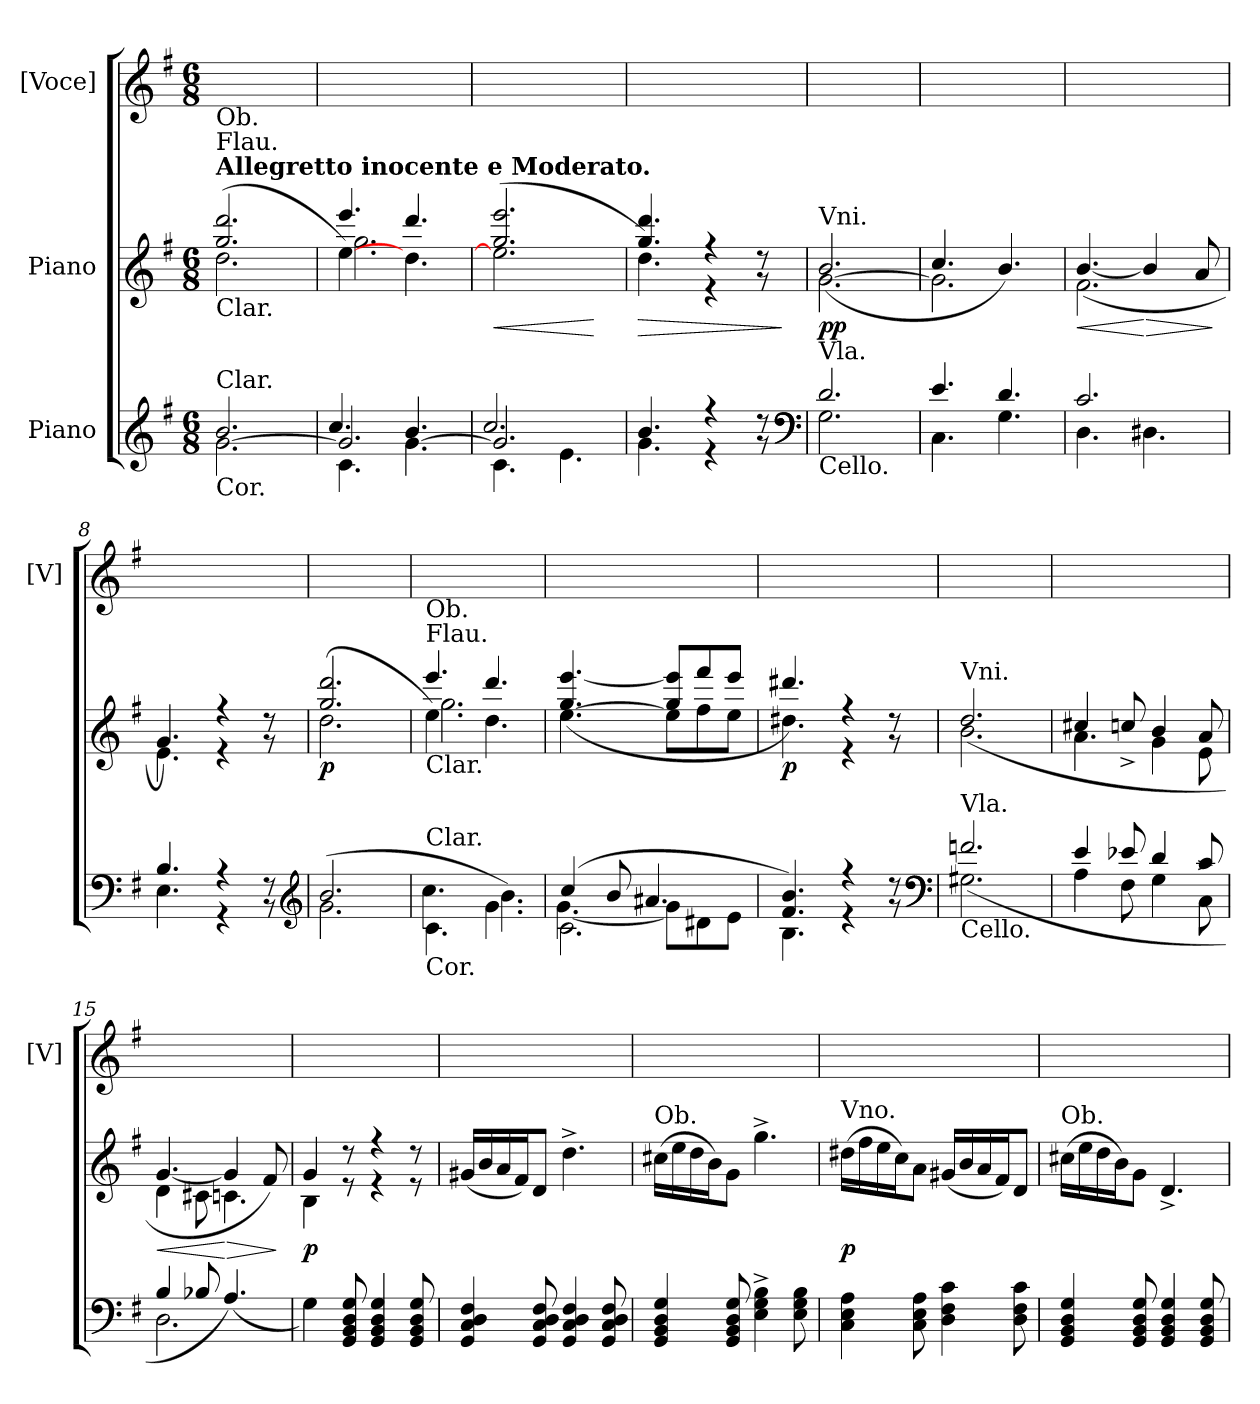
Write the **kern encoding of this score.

**kern	**kern	**dynam	**kern
*part3	*part2	*part2	*part1
*staff3	*staff2	*staff2	*staff1
*I"Piano	*I"Piano	*	*I"[Voce]
*	*	*	*I'[V]
*clefG2	*clefG2	*	*clefG2
*k[f#]	*k[f#]	*	*k[f#]
*G:	*G:	*	*G:
*M6/8	*M6/8	*	*M6/8
=1	=1	=1	=1
*^	*^	*	*
!	!	!LO:TX:a:B:t=Allegretto inocente e Moderato.	!	!	!
!	!	!LO:TX:a:t=Flau.	!	!	!
!	!	!LO:TX:a:t=Ob.	!	!	!
!	!	!LO:TX:b:t=Clar.	!	!	!
!LO:TX:b:t=Cor.	!	!	!	!	!
!LO:TX:a:t=Clar.	!	!	!	!	!
[2.g\	2.b/	(<2.dd\	2.gg/ 2.ddd/	.	2.ryy
=2	=2	=2	=2	=2	=2
*	*^	*	*^	*	*
4.c\	2.g/]	4.cc	[<4.ee\)	2.gg\	4.eee/	.	2.ryy
[4.g\	.	4.b	4.dd\	.	4.ddd/	.	.
=3	=3	=3	=3	=3	=3	=3	=3
!	!	!	!	!	!	!LO:HP:b	!
*	*	*	*	*v	*v	*	*
4.c\	2.g/]	2.cc	(<2.ee\]	2.gg/ 2.eee/	<	2.ryy
4.e\	.	.	.	.	.	.
*v	*v	*v	*	*	*	*
*	*v	*v	*	*
.	.	[	.
=4	=4	=4	=4
*^	*^	*	*
!	!	!	!	!LO:HP:b	!
4.g\	4.b/	4.dd\)	4.gg/ 4.ddd/	>	2.ryy
4r	4r	4r	4r	.	.
8r	8r	8r	8r	.	.
*v	*v	*	*	*	*
*	*v	*v	*	*
*clefF4	*	*	*
.	.	]	.
=5	=5	=5	=5
*^	*^	*	*
!	!	!LO:TX:a:t=Vni.	!	!	!
!LO:TX:b:t=Cello.	!	!	!	!	!
!LO:TX:a:t=Vla.	!	!	!	!	!
2.G\	2.d/	[2.g\	(2.b/	pp	2.ryy
=6	=6	=6	=6	=6	=6
4.C\	4.e/	2.g\]	4.cc/	.	2.ryy
4.G\	4.d/	.	4.b/)	.	.
=7	=7	=7	=7	=7	=7
!	!	!	!	!LO:HP:b	!
4.D\	2.c/	2.f#\	([4.b/	<	2.ryy
!	!	!	!	!LO:HP:n=1:b	!
4.D#X\	.	.	4b/]	[ >	.
.	.	.	8a/	.	.
*v	*v	*	*	*	*
*	*v	*v	*	*
.	.	]	.
=8	=8	=8	=8
*^	*^	*	*
4.E\	4.B/	4.e\	4.g/)	.	2.ryy
4r	4r	4r	4r	.	.
8r	8r	8r	8r	.	.
*clefG2	*	*	*	*	*
=9	=9	=9	=9	=9	=9
(2.g\	2.b/	(<2.dd\	2.gg/ 2.ddd/	p	2.ryy
=10	=10	=10	=10	=10	=10
*	*	*	*^	*	*
!	!	!LO:TX:a:t=Flau.	!	!	!	!
!	!	!LO:TX:a:t=Ob.	!	!	!	!
!	!	!LO:TX:b:t=Clar.	!	!	!	!
!LO:TX:b:t=Cor.	!	!	!	!	!	!
!LO:TX:a:t=Clar.	!	!	!	!	!	!
4.c\	4.cc	4.ee\)	2.gg\	4.eee/	.	2.ryy
4.g\	4.b)	4.dd\	.	4.ddd/	.	.
*	*	*	*v	*v	*	*
=11	=11	=11	=11	=11	=11
*	*^	*	*	*	*
2.c\	[4.g\	(4cc/	[4.ee\	(4.gg/ [4.eee/	.	2.ryy
.	.	8b	.	.	.	.
.	8g\L]	4.a#X	8ee\L]	8gg/ 8eee]/L	.	.
.	8d#X\	.	8ff#\	8fff#/	.	.
.	8e\J	.	8ee\J	8eee/J	.	.
*	*v	*v	*	*	*	*
=12	=12	=12	=12	=12	=12
4.B\	4.f#/ 4.b/)	4.dd#X\	4.ddd#X/)	p	2.ryy
4r	4r	4r	4r	.	.
8r	8r	8r	8r	.	.
*clefF4	*	*	*	*	*
=13	=13	=13	=13	=13	=13
!	!	!LO:TX:a:t=Vni.	!	!	!
!LO:TX:b:t=Cello.	!	!	!	!	!
!LO:TX:a:t=Vla.	!	!	!	!	!
2.G#X\	(>2.fn/	2.b\	(2.dd/	.	2.ryy
=14	=14	=14	=14	=14	=14
4A\	4e/	4.a\	4cc#X/	.	2.ryy
8F#\	8e-X/	.	8ccn^</	.	.
4G\	4d/	4g\	4b/	.	.
8C^<\	8c/	8e\	8a/	.	.
=15	=15	=15	=15	=15	=15
!	!	!	!	!LO:HP:b	!
2.D\	4B/	4d\	[4.g/	<	2.ryy
.	8B-X/	8c#X\	.	.	.
!	!	!	!	!LO:HP:n=1:b	!
.	(>4.A/)	4.cn\	4g/]	[ >	.
.	.	.	8f#/)	.	.
*v	*v	*	*	*	*
*	*v	*v	*	*
.	.	]	.
=16	=16	=16	=16
*	*^	*	*
4G\)	4B\	4g/	p	2.ryy
8GG/ 8BB/ 8D/ 8G/	8r	8r	.	.
4GG/ 4BB/ 4D/ 4G/	4r	4r	.	.
8GG/ 8BB/ 8D/ 8G/	8r	8r	.	.
=17	=17	=17	=17	=17
!	!LO:TX:a:t=Clar.	!	!	!
*	*v	*v	*	*
4GG/ 4C/ 4D/ 4F#/	(16g#X/LL	.	2.ryy
.	16b/	.	.
.	16a/	.	.
.	16f#/J)	.	.
8GG/ 8C/ 8D/ 8F#/	8d/J	.	.
4GG/ 4C/ 4D/ 4F#/	4.dd^\	.	.
8GG/ 8C/ 8D/ 8F#/	.	.	.
=18	=18	=18	=18
!	!LO:TX:a:t=Ob.	!	!
4GG/ 4BB/ 4D/ 4G/	(16cc#X\LL	.	2.ryy
.	16ee\	.	.
.	16dd\	.	.
.	16b\J)	.	.
8GG/ 8BB/ 8D/ 8G/	8g\J	.	.
4E^\ 4G^\ 4B^\	4.gg^\	.	.
8E\ 8G\ 8B\	.	.	.
=19	=19	=19	=19
!	!LO:TX:a:t=Vno.	!	!
4C\ 4E\ 4A\	(16dd#X\LL	p	2.ryy
.	16ff#\	.	.
.	16ee\	.	.
.	16cc\J)	.	.
8C\ 8E\ 8A\	8a\J	.	.
4D\ 4F#\ 4c\	(16g#X/LL	.	.
.	16b/	.	.
.	16a/	.	.
.	16f#/J)	.	.
8D\ 8F#\ 8c\	8d/J	.	.
=20	=20	=20	=20
!	!LO:TX:a:t=Ob.	!	!
4GG/ 4BB/ 4D/ 4G/	(16cc#X\LL	.	2.ryy
.	16ee\	.	.
.	16dd\	.	.
.	16b\J)	.	.
8GG/ 8BB/ 8D/ 8G/	8g\J	.	.
4GG/ 4BB/ 4D/ 4G/	4.d^>/	.	.
8GG/ 8BB/ 8D/ 8G/	.	.	.
=	=	=	=
*-	*-	*-	*-
